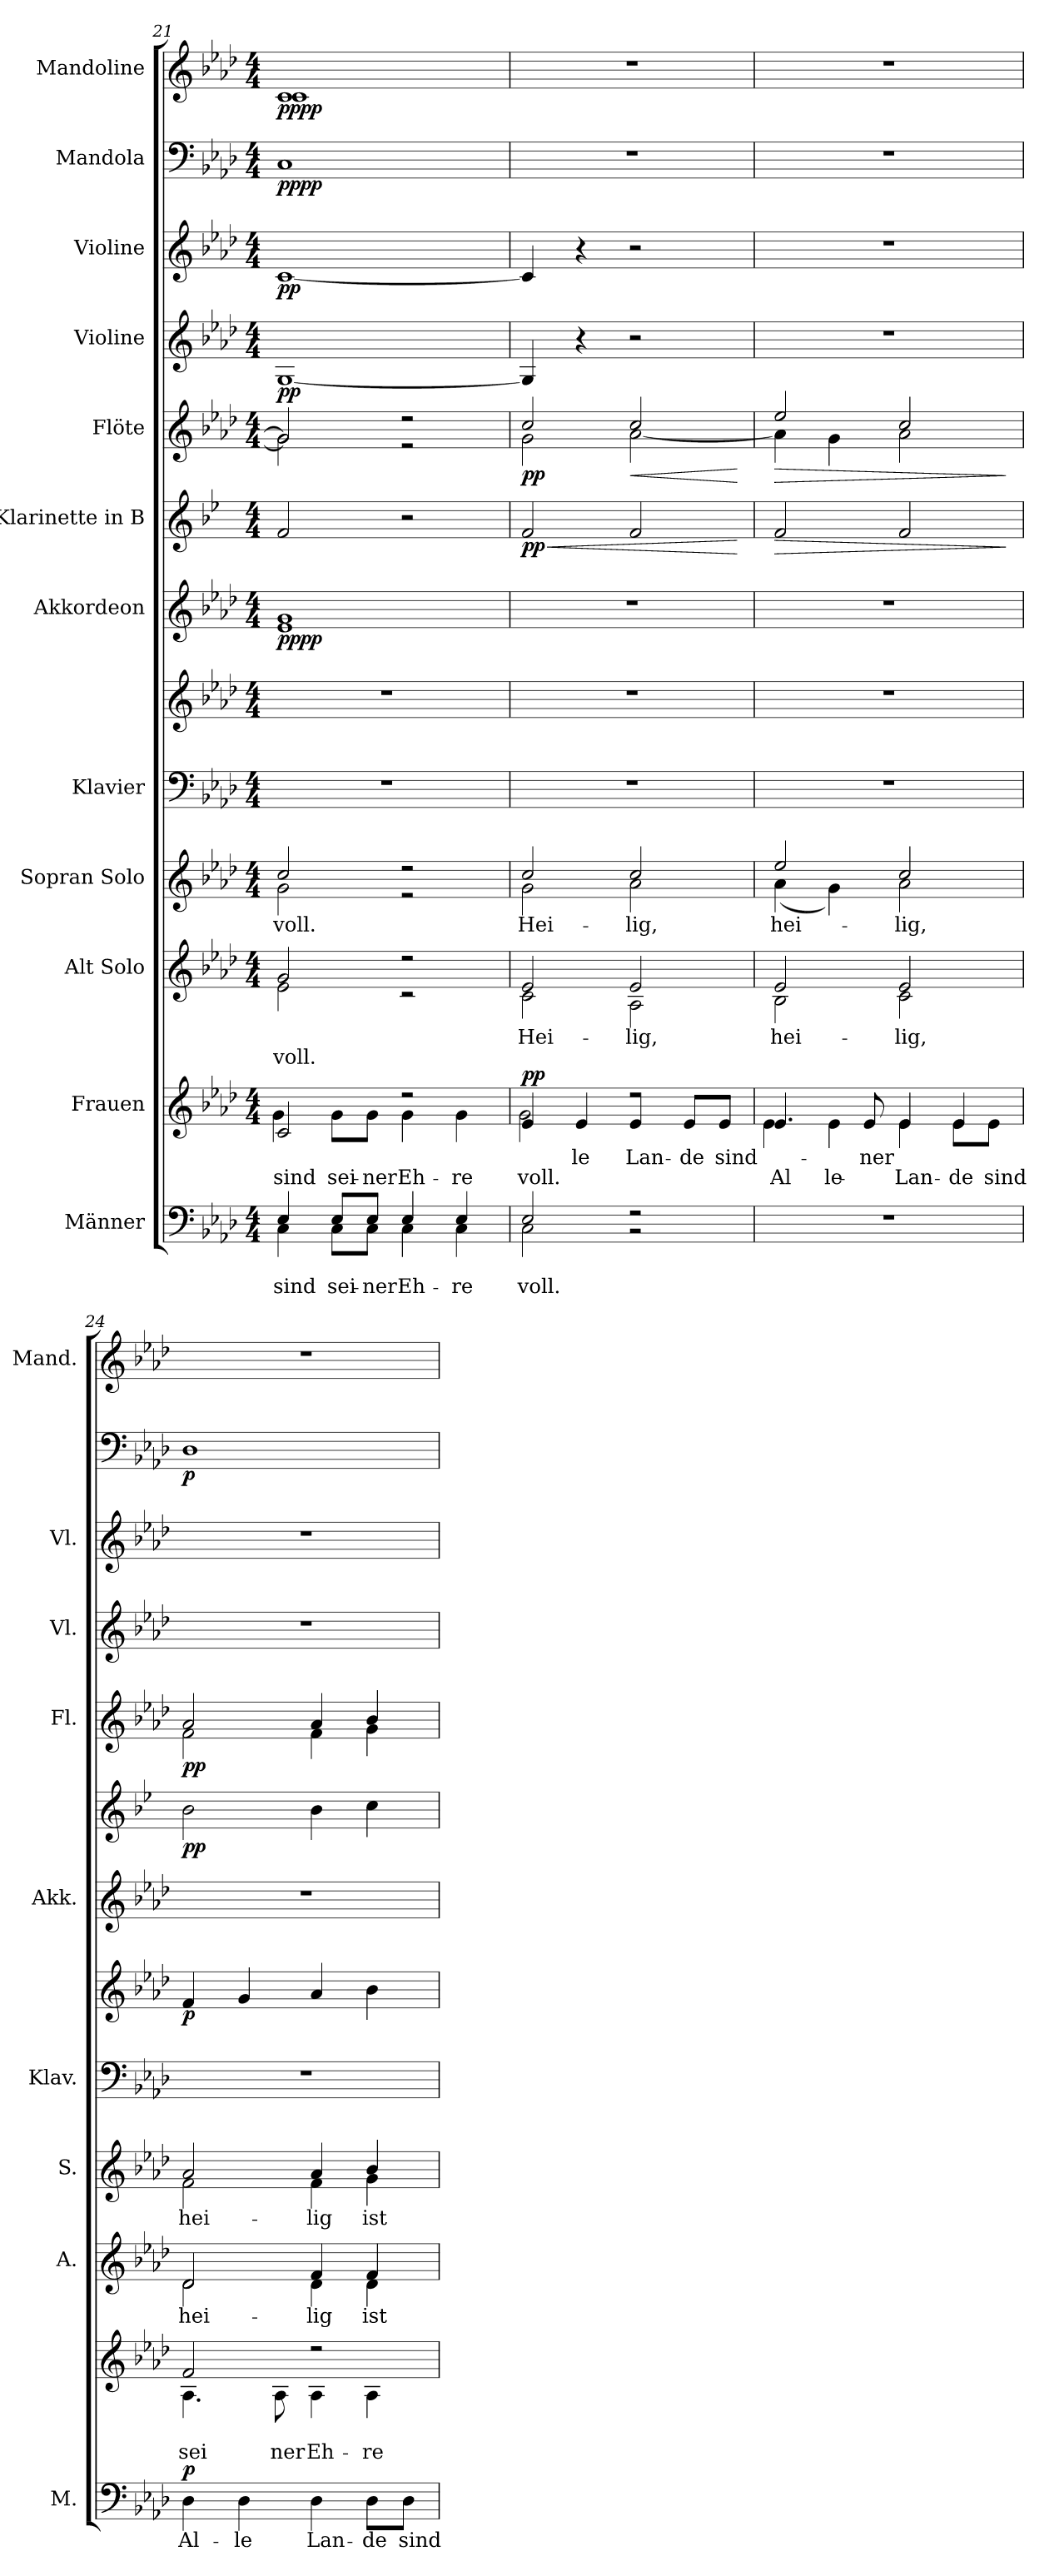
**kern	**text	**text	**dynam	**kern	**text	**text	**dynam	**kern	**text	**text	**kern	**text	**kern	**kern	**dynam	**kern	**dynam	**kern	**dynam	**kern	**dynam	**kern	**dynam	**kern	**dynam	**kern	**dynam	**kern	**dynam
*part12	*part12	*part12	*part12	*part11	*part11	*part11	*part11	*part10	*part10	*part10	*part9	*part9	*part8	*part8	*part8	*part7	*part7	*part6	*part6	*part5	*part5	*part4	*part4	*part3	*part3	*part2	*part2	*part1	*part1
*staff13	*staff13	*staff13	*staff13	*staff12	*staff12	*staff12	*staff12	*staff11	*staff11	*staff11	*staff10	*staff10	*staff9	*staff8	*staff8/9	*staff7	*staff7	*staff6	*staff6	*staff5	*staff5	*staff4	*staff4	*staff3	*staff3	*staff2	*staff2	*staff1	*staff1
*I"Männer	*	*	*	*I"Frauen	*	*	*	*I"Alt Solo	*	*	*I"Sopran Solo	*	*I"Klavier	*	*	*I"Akkordeon	*	*I"Klarinette in B	*	*I"Flöte	*	*I"Violine	*	*I"Violine	*	*I"Mandola	*	*I"Mandoline	*
*I'M.	*	*	*	*	*	*	*	*I'A.	*	*	*I'S.	*	*I'Klav.	*	*	*I'Akk.	*	*	*	*I'Fl.	*	*I'Vl.	*	*I'Vl.	*	*	*	*I'Mand.	*
*clefF4	*	*	*	*clefG2	*	*	*	*clefG2	*	*	*clefG2	*	*clefF4	*clefG2	*	*clefG2	*	*clefG2	*	*clefG2	*	*clefG2	*	*clefG2	*	*clefF4	*	*clefG2	*
*	*	*	*	*	*	*	*	*	*	*	*	*	*	*	*	*	*	*ITrd1c2	*	*	*	*	*	*	*	*	*	*	*
*k[b-e-a-d-]	*	*	*	*k[b-e-a-d-]	*	*	*	*k[b-e-a-d-]	*	*	*k[b-e-a-d-]	*	*k[b-e-a-d-]	*k[b-e-a-d-]	*	*k[b-e-a-d-]	*	*k[b-e-a-d-]	*	*k[b-e-a-d-]	*	*k[b-e-a-d-]	*	*k[b-e-a-d-]	*	*k[b-e-a-d-]	*	*k[b-e-a-d-]	*
*M4/4	*	*	*	*M4/4	*	*	*	*M4/4	*	*	*M4/4	*	*M4/4	*M4/4	*	*M4/4	*	*M4/4	*	*M4/4	*	*M4/4	*	*M4/4	*	*M4/4	*	*M4/4	*
=21	=21	=21	=21	=21	=21	=21	=21	=21	=21	=21	=21	=21	=21	=21	=21	=21	=21	=21	=21	=21	=21	=21	=21	=21	=21	=21	=21	=21	=21
!	!LO:LY:b	!	!	!	!	!	!	!	!	!	!	!	!	!	!	!	!	!	!	!	!	!	!	!	!	!	!	!	!
*^	*	*	*	*	*	*	*	*	*	*	*	*	*	*	*	*	*	*	*	*	*	*	*	*	*	*	*	*	*
!	!	!	!LO:LY:b	!	!	!LO:LY:b	!	!	!	!	!	!	!	!	!	!	!	!	!	!	!	!	!	!	!	!	!	!	!	!
*	*	*	*	*	*^	*	*	*	*	*	*	*	*	*	*	*	*	*	*	*	*	*	*	*	*	*	*	*	*	*
!	!	!	!	!	!	!	!	!LO:LY:b	!	!	!LO:LY:b	!	!	!	!	!	!	!	!	!	!	!	!	!	!	!	!	!	!	!	!
*	*	*	*	*	*	*	*	*	*	*^	*	*	*	*	*	*	*	*	*	*	*	*	*	*	*	*	*	*	*	*	*
!	!	!	!	!	!	!	!	!	!	!	!	!	!LO:LY:b	!	!LO:LY:b	!	!	!	!	!LO:DY:b	!	!	!	!	!	!	!	!	!	!	!	!
*	*	*	*	*	*	*	*	*	*	*	*	*	*	*^	*	*	*	*	*^	*	*	*	*^	*	*	*	*	*	*	*	*^	*
!	!	!	!	!	!	!	!	!	!	!	!	!	!	!	!	!	!	!	!	!	!	!LO:DY:n=1:b	!	!	!	!	!	!	!LO:DY:b	!	!LO:DY:b	!	!LO:DY:b	!	!	!
!	!	!	!	!	!	!	!	!	!	!	!	!	!	!	!	!	!	!	!	!	!	!	!	!	!	!	!	!	!	!	!	!	!LO:DY:n=1:b	!	!	!LO:DY:b
!	!	!	!	!	!	!	!	!	!	!	!	!	!	!	!	!	!	!	!	!	!	!	!	!	!	!	!	!	!	!	!	!	!	!	!	!LO:DY:n=1:b
4E-/	4C\	.	sind	.	2c/	4g\	.	sind	.	2g/	2e-\	.	voll.	2cc/	2g\	voll.	1r	1r	.	1g	1e-	pp pp	2e-/	.	2g/]	2g\]	.	[1G	pp	[1c	pp	1C	pp pp	1c	1c	pp pp
!	!	!LO:LY:b	!	!	!	!	!	!	!	!	!	!	!	!	!	!	!	!	!	!	!	!	!	!	!	!	!	!	!	!	!	!	!	!	!	!
!	!	!	!LO:LY:b	!	!	!	!	!LO:LY:b	!	!	!	!	!	!	!	!	!	!	!	!	!	!	!	!	!	!	!	!	!	!	!	!	!	!	!	!
8E-/L	8C\L	.	sei-	.	.	8g\L	.	sei-	.	.	.	.	.	.	.	.	.	.	.	.	.	.	.	.	.	.	.	.	.	.	.	.	.	.	.	.
!	!	!LO:LY:b	!	!	!	!	!	!	!	!	!	!	!	!	!	!	!	!	!	!	!	!	!	!	!	!	!	!	!	!	!	!	!	!	!	!
!	!	!	!LO:LY:b	!	!	!	!	!LO:LY:b	!	!	!	!	!	!	!	!	!	!	!	!	!	!	!	!	!	!	!	!	!	!	!	!	!	!	!	!
8E-/J	8C\J	.	-ner	.	.	8g\J	.	-ner	.	.	.	.	.	.	.	.	.	.	.	.	.	.	.	.	.	.	.	.	.	.	.	.	.	.	.	.
!	!	!LO:LY:b	!	!	!	!	!	!	!	!	!	!	!	!	!	!	!	!	!	!	!	!	!	!	!	!	!	!	!	!	!	!	!	!	!	!
!	!	!	!LO:LY:b	!	!	!	!	!LO:LY:b	!	!	!	!	!	!	!	!	!	!	!	!	!	!	!	!	!	!	!	!	!	!	!	!	!	!	!	!
4E-/	4C\	.	Eh-	.	2r	4g\	.	Eh-	.	2r	2r	.	.	2r	2r	.	.	.	.	.	.	.	2r	.	2r	2r	.	.	.	.	.	.	.	.	.	.
!	!	!LO:LY:b	!	!	!	!	!	!	!	!	!	!	!	!	!	!	!	!	!	!	!	!	!	!	!	!	!	!	!	!	!	!	!	!	!	!
!	!	!	!LO:LY:b	!	!	!	!	!LO:LY:b	!	!	!	!	!	!	!	!	!	!	!	!	!	!	!	!	!	!	!	!	!	!	!	!	!	!	!	!
4E-/	4C\	.	-re	.	.	4g\	.	-re	.	.	.	.	.	.	.	.	.	.	.	.	.	.	.	.	.	.	.	.	.	.	.	.	.	.	.	.
*	*	*	*	*	*	*	*	*	*	*	*	*	*	*	*	*	*	*	*	*v	*v	*	*	*	*	*	*	*	*	*	*	*	*	*v	*v	*
=22	=22	=22	=22	=22	=22	=22	=22	=22	=22	=22	=22	=22	=22	=22	=22	=22	=22	=22	=22	=22	=22	=22	=22	=22	=22	=22	=22	=22	=22	=22	=22	=22	=22	=22
!	!	!LO:LY:b	!	!	!	!	!	!	!	!	!	!	!	!	!	!	!	!	!	!	!	!	!	!	!	!	!	!	!	!	!	!	!	!
!	!	!	!LO:LY:b	!	!	!	!LO:LY:b	!	!	!	!	!	!	!	!	!	!	!	!	!	!	!	!	!	!	!	!	!	!	!	!	!	!	!
!	!	!	!	!	!	!	!	!LO:LY:b	!LO:DY:b	!	!	!LO:LY:b	!	!	!	!LO:LY:b	!	!	!	!	!	!	!LO:HP:b	!	!	!	!	!	!	!	!	!	!	!
!	!	!	!	!	!	!	!	!	!LO:DY:n=1:b	!	!	!	!	!	!	!	!	!	!	!	!	!	!LO:DY:n=1:b	!	!	!	!	!	!	!	!	!	!	!
!	!	!	!	!	!	!	!	!	!	!	!	!	!	!	!	!	!	!	!	!	!	!	!LO:DY:n=2:b	!	!	!LO:DY:b	!	!	!	!	!	!	!	!
!	!	!	!	!	!	!	!	!	!	!	!	!	!	!	!	!	!	!	!	!	!	!	!	!	!	!LO:DY:n=1:b	!	!	!	!	!	!	!	!
2E-/	2C\	.	voll.	.	4e-/	2g\	.	voll.	p p	2e-/	2c\	Hei-	.	2cc/	2g\	Hei-	1r	1r	.	1r	.	2e-/	< p p	2cc/	2g\	p p	4G/]	.	4c/]	.	1r	.	1r	.
!	!	!	!	!	!	!	!LO:LY:b	!	!	!	!	!	!	!	!	!	!	!	!	!	!	!	!	!	!	!	!	!	!	!	!	!	!	!
.	.	.	.	.	4e-/	.	-le	.	.	.	.	.	.	.	.	.	.	.	.	.	.	.	.	.	.	.	4r	.	4r	.	.	.	.	.
!	!	!	!	!	!	!	!LO:LY:b	!	!	!	!	!LO:LY:b	!	!	!	!LO:LY:b	!	!	!	!	!	!	!	!	!	!LO:HP:b	!	!	!	!	!	!	!	!
2r	2r	.	.	.	4e-/	2rdd	Lan-	.	.	2e-/	2A-\	-lig,	.	2cc/	2a-\	-lig,	.	.	.	.	.	2e-/	.	2cc/	[2a-\	<	2r	.	2r	.	.	.	.	.
!	!	!	!	!	!	!	!LO:LY:b	!	!	!	!	!	!	!	!	!	!	!	!	!	!	!	!	!	!	!	!	!	!	!	!	!	!	!
.	.	.	.	.	8e-/L	.	-de	.	.	.	.	.	.	.	.	.	.	.	.	.	.	.	.	.	.	.	.	.	.	.	.	.	.	.
!	!	!	!	!	!	!	!LO:LY:b	!	!	!	!	!	!	!	!	!	!	!	!	!	!	!	!	!	!	!	!	!	!	!	!	!	!	!
.	.	.	.	.	8e-/J	.	sind-	.	.	.	.	.	.	.	.	.	.	.	.	.	.	.	.	.	.	.	.	.	.	.	.	.	.	.
*v	*v	*	*	*	*	*	*	*	*	*v	*v	*	*	*v	*v	*	*	*	*	*	*	*	*	*v	*v	*	*	*	*	*	*	*	*	*
*	*	*	*	*v	*v	*	*	*	*	*	*	*	*	*	*	*	*	*	*	*	*	*	*	*	*	*	*	*	*	*
.	.	.	.	.	.	.	.	.	.	.	.	.	.	.	.	.	.	.	[	.	[	.	.	.	.	.	.	.	.
=23	=23	=23	=23	=23	=23	=23	=23	=23	=23	=23	=23	=23	=23	=23	=23	=23	=23	=23	=23	=23	=23	=23	=23	=23	=23	=23	=23	=23	=23
*	*	*	*	*^	*	*	*	*	*	*	*	*	*	*	*	*	*	*	*	*	*	*	*	*	*	*	*	*	*
!	!	!	!	!	!	!	!LO:LY:b	!	!	!LO:LY:b	!	!	!LO:LY:b	!	!	!	!	!	!	!LO:HP:b	!	!LO:HP:b	!	!	!	!	!	!	!	!
*	*	*	*	*	*	*	*	*	*^	*	*	*^	*	*	*	*	*	*	*	*	*^	*	*	*	*	*	*	*	*	*
1r	.	.	.	4.e-/	4e-\	.	Al-	.	2e-/	2B-\	hei-	.	2ee-/	(4a-\	hei-	1r	1r	.	1r	.	2e-/	>	2ee-/	4a-\]	>	1r	.	1r	.	1r	.	1r	.
!	!	!	!	!	!	!	!LO:LY:b	!	!	!	!	!	!	!	!	!	!	!	!	!	!	!	!	!	!	!	!	!	!	!	!	!	!
.	.	.	.	.	4e-\	.	-le	.	.	.	.	.	.	4g\)	.	.	.	.	.	.	.	.	.	4g\	.	.	.	.	.	.	.	.	.
!	!	!	!	!	!	!LO:LY:b	!	!	!	!	!	!	!	!	!	!	!	!	!	!	!	!	!	!	!	!	!	!	!	!	!	!	!
.	.	.	.	8e-/	.	-ner	.	.	.	.	.	.	.	.	.	.	.	.	.	.	.	.	.	.	.	.	.	.	.	.	.	.	.
!	!	!	!	!	!	!LO:LY:b	!	!	!	!	!	!	!	!	!	!	!	!	!	!	!	!	!	!	!	!	!	!	!	!	!	!	!
!	!	!	!	!	!	!	!LO:LY:b	!	!	!	!LO:LY:b	!	!	!	!LO:LY:b	!	!	!	!	!	!	!	!	!	!	!	!	!	!	!	!	!	!
.	.	.	.	4e-/	4e-\	.	Lan-	.	2e-/	2c\	-lig,	.	2cc/	2a-\	-lig,	.	.	.	.	.	2e-/	.	2cc/	2a-\	.	.	.	.	.	.	.	.	.
!	!	!	!	!	!	!LO:LY:b	!	!	!	!	!	!	!	!	!	!	!	!	!	!	!	!	!	!	!	!	!	!	!	!	!	!	!
!	!	!	!	!	!	!	!LO:LY:b	!	!	!	!	!	!	!	!	!	!	!	!	!	!	!	!	!	!	!	!	!	!	!	!	!	!
.	.	.	.	4e-/	8e-\L	.	-de	.	.	.	.	.	.	.	.	.	.	.	.	.	.	.	.	.	.	.	.	.	.	.	.	.	.
!	!	!	!	!	!	!	!LO:LY:b	!	!	!	!	!	!	!	!	!	!	!	!	!	!	!	!	!	!	!	!	!	!	!	!	!	!
.	.	.	.	.	8e-\J	.	sind	.	.	.	.	.	.	.	.	.	.	.	.	.	.	.	.	.	.	.	.	.	.	.	.	.	.
*	*	*	*	*v	*v	*	*	*	*	*	*	*	*v	*v	*	*	*	*	*	*	*	*	*v	*v	*	*	*	*	*	*	*	*	*
*	*	*	*	*	*	*	*	*v	*v	*	*	*	*	*	*	*	*	*	*	*	*	*	*	*	*	*	*	*	*	*
.	.	.	.	.	.	.	.	.	.	.	.	.	.	.	.	.	.	.	]	.	]	.	.	.	.	.	.	.	.
=24	=24	=24	=24	=24	=24	=24	=24	=24	=24	=24	=24	=24	=24	=24	=24	=24	=24	=24	=24	=24	=24	=24	=24	=24	=24	=24	=24	=24	=24
!	!LO:LY:b	!	!	!	!LO:LY:b	!	!	!	!	!	!	!	!	!	!	!	!	!	!	!	!	!	!	!	!	!	!	!	!
*	*	*	*	*^	*	*	*	*	*	*	*	*	*	*	*	*	*	*	*	*	*	*	*	*	*	*	*	*	*
!	!	!	!LO:DY:b	!	!	!	!LO:LY:b	!	!	!LO:LY:b	!	!	!LO:LY:b	!	!	!LO:DY:b	!	!	!	!LO:DY:b	!	!	!	!	!	!	!	!	!	!
*	*	*	*	*	*	*	*	*	*^	*	*	*^	*	*	*	*	*	*	*	*	*^	*	*	*	*	*	*	*	*	*
!	!	!	!	!	!	!	!	!	!	!	!	!	!	!	!	!	!	!	!	!	!	!LO:DY:n=1:b	!	!	!LO:DY:b	!	!	!	!	!	!	!	!
!	!	!	!	!	!	!	!	!	!	!	!	!	!	!	!	!	!	!	!	!	!	!	!	!	!LO:DY:n=1:b	!	!	!	!	!	!LO:DY:b	!	!
4D-\	Al-	.	p	2f/	4.A-\	.	sei-	.	2d-/	2d-\	hei-	.	2a-/	2f\	hei-	1r	4f/	p	1r	.	2a-\	p p	2a-/	2f\	p p	1r	.	1r	.	1D-	p	1r	.
!	!LO:LY:b	!	!	!	!	!	!	!	!	!	!	!	!	!	!	!	!	!	!	!	!	!	!	!	!	!	!	!	!	!	!	!	!
4D-\	-le	.	.	.	.	.	.	.	.	.	.	.	.	.	.	.	4g/	.	.	.	.	.	.	.	.	.	.	.	.	.	.	.	.
!	!	!	!	!	!	!	!LO:LY:b	!	!	!	!	!	!	!	!	!	!	!	!	!	!	!	!	!	!	!	!	!	!	!	!	!	!
.	.	.	.	.	8A-\	.	-ner	.	.	.	.	.	.	.	.	.	.	.	.	.	.	.	.	.	.	.	.	.	.	.	.	.	.
!	!LO:LY:b	!	!	!	!	!	!LO:LY:b	!	!	!	!LO:LY:b	!	!	!	!LO:LY:b	!	!	!	!	!	!	!	!	!	!	!	!	!	!	!	!	!	!
4D-\	Lan-	.	.	2r	4A-\	.	Eh-	.	4f/	4d-\	-lig	.	4a-/	4f\	-lig	.	4a-/	.	.	.	4a-\	.	4a-/	4f\	.	.	.	.	.	.	.	.	.
!	!LO:LY:b	!	!	!	!	!	!LO:LY:b	!	!	!	!LO:LY:b	!	!	!	!LO:LY:b	!	!	!	!	!	!	!	!	!	!	!	!	!	!	!	!	!	!
8D-\L	-de	.	.	.	4A-\	.	-re	.	4f/	4d-\	ist	.	4b-/	4g\	ist	.	4b-\	.	.	.	4b-\	.	4b-/	4g\	.	.	.	.	.	.	.	.	.
!	!LO:LY:b	!	!	!	!	!	!	!	!	!	!	!	!	!	!	!	!	!	!	!	!	!	!	!	!	!	!	!	!	!	!	!	!
8D-\J	sind	.	.	.	.	.	.	.	.	.	.	.	.	.	.	.	.	.	.	.	.	.	.	.	.	.	.	.	.	.	.	.	.
*	*	*	*	*v	*v	*	*	*	*	*	*	*	*v	*v	*	*	*	*	*	*	*	*	*v	*v	*	*	*	*	*	*	*	*	*
*	*	*	*	*	*	*	*	*v	*v	*	*	*	*	*	*	*	*	*	*	*	*	*	*	*	*	*	*	*	*	*
=	=	=	=	=	=	=	=	=	=	=	=	=	=	=	=	=	=	=	=	=	=	=	=	=	=	=	=	=	=
*-	*-	*-	*-	*-	*-	*-	*-	*-	*-	*-	*-	*-	*-	*-	*-	*-	*-	*-	*-	*-	*-	*-	*-	*-	*-	*-	*-	*-	*-
